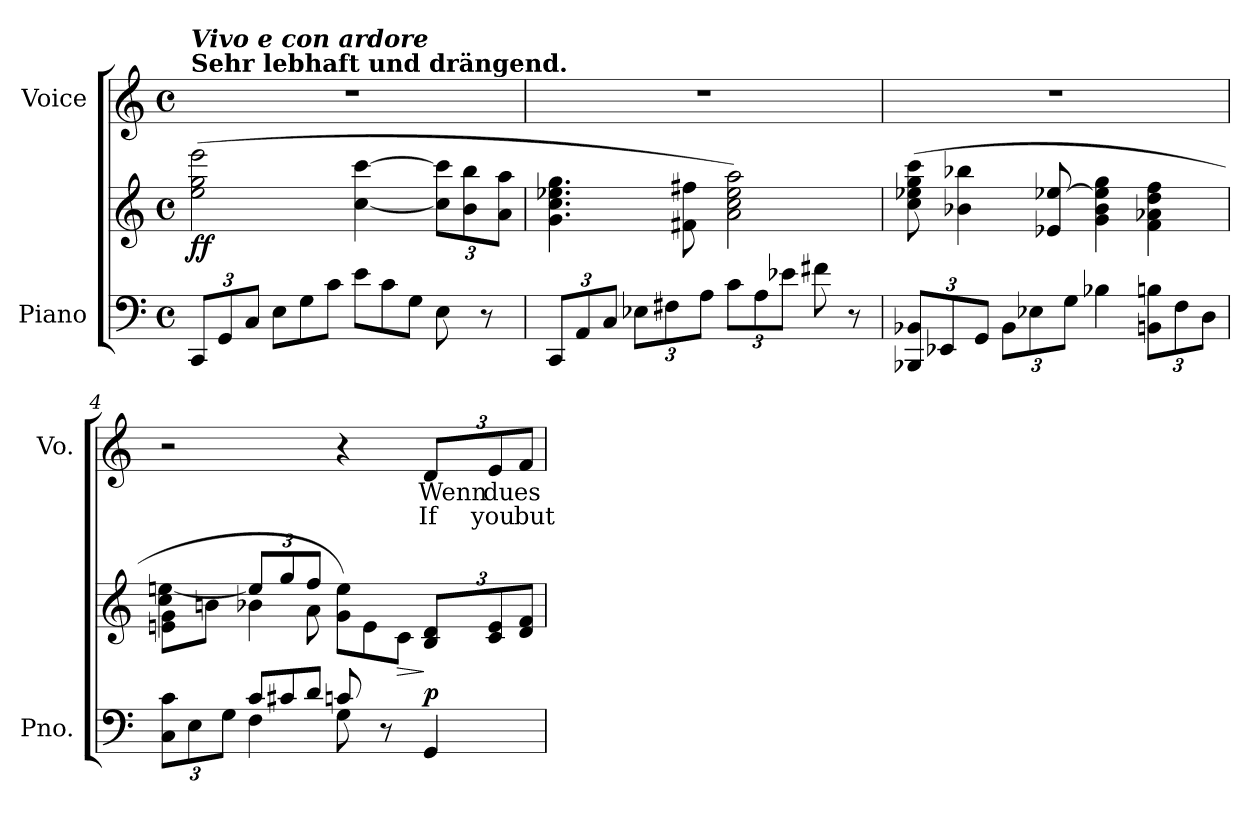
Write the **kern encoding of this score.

**kern	**kern	**dynam	**kern	**text	**text
*part2	*part2	*part2	*part1	*part1	*part1
*staff3	*staff2	*staff2/3	*staff1	*staff1	*staff1
*I"Piano	*	*	*I"Voice	*	*
*I'Pno.	*	*	*I'Vo.	*	*
*clefF4	*clefG2	*	*clefG2	*	*
*k[]	*k[]	*	*k[]	*	*
*M4/4	*M4/4	*	*M4/4	*	*
*met(c)	*met(c)	*	*met(c)	*	*
*Xbrackettup	*	*	*	*	*
=1	=1	=1	=1	=1	=1
!	!	!	!LO:TX:a:B:t=Sehr lebhaft und drängend.	!	!
!	!	!	!LO:TX:a:Bi:t=Vivo e con ardore	!	!
!	!	!LO:DY:b	!	!	!
12CC/L	(2ee\ 2gg\ 2eee\	ff	1r	.	.
12GG/	.	.	.	.	.
12C/J	.	.	.	.	.
*Xtuplet	*	*	*	*	*
12E\L	.	.	.	.	.
12G\	.	.	.	.	.
12c\J	.	.	.	.	.
12e\L	[4cc\ [4ccc\	.	.	.	.
12c\	.	.	.	.	.
12G\J	.	.	.	.	.
*	*Xbrackettup	*	*	*	*
8E\	12cc\] 12ccc\]L	.	.	.	.
.	12b\ 12bb\	.	.	.	.
8r	.	.	.	.	.
.	12a\ 12aa\J	.	.	.	.
=2	=2	=2	=2	=2	=2
*tuplet	*	*	*	*	*
12CC/L	4.g\ 4.cc\ 4.ee-X\ 4.gg\	.	1r	.	.
12AA/	.	.	.	.	.
12C/J	.	.	.	.	.
12E-X\L	.	.	.	.	.
12F#X\	.	.	.	.	.
.	8f#X\ 8ff#X\	.	.	.	.
12A\J	.	.	.	.	.
12c\L	2a\ 2cc\ 2ee-\ 2aa\)	.	.	.	.
12A\	.	.	.	.	.
12e-X\J	.	.	.	.	.
8f#X\	.	.	.	.	.
8r	.	.	.	.	.
=3	=3	=3	=3	=3	=3
12BBB-X/ 12BB-X/L	(8cc\ 8ee-X\ 8gg\ 8ccc\	.	1r	.	.
12EE-X/	.	.	.	.	.
.	4b-X\ 4bb-X\	.	.	.	.
12GG/J	.	.	.	.	.
12BB-\L	.	.	.	.	.
12E-X\	.	.	.	.	.
.	8e-X/ [8ee-X/	.	.	.	.
12G\J	.	.	.	.	.
4B-X\	4g\ 4b-\ 4ee-\] 4gg\	.	.	.	.
12BBn\ 12Bn\L	4f\ 4a-X\ 4dd\ 4ff\	.	.	.	.
12F\	.	.	.	.	.
12D\J	.	.	.	.	.
!!LO:LB:g=z
=4	=4	=4	=4	=4	=4
*^	*^	*	*	*	*
12C\ 12c\L	4ryy	8en\ 8g\L	4cc\ [4een\	.	2r	.	.
12E\	.	.	.	.	.	.	.
.	.	8bn\J	.	.	.	.	.
12G\J	.	.	.	.	.	.	.
*	*Xtuplet	*Xtuplet	*tuplet	*	*	*	*
4F\	12c/L	6b-X\	12ee/L]	.	.	.	.
.	12c#X/	.	12gg/	.	.	.	.
.	12d/J	12a\	12ff/J	.	.	.	.
*	*	*Xtuplet	*	*	*	*	*
8G\	8cn/	12g\ 12ee\L)	2ryy	.	4r	.	.
.	.	12e\	.	.	.	.	.
8r	4.ryy	.	.	.	.	.	.
!	!	!	!	!LO:HP:b	!	!	!
.	.	12c\J	.	>	.	.	.
*	*	*tuplet	*	*	*Xbrackettup	*	*
!	!	!	!	!LO:DY:n=1:a=2	!	!LO:LY:b	!LO:LY:b
4GG/	.	12B/ 12d/L	.	] p	12d/L	Wenn	If
!	!	!	!	!	!	!LO:LY:b	!LO:LY:b
.	.	12c/ 12e/	.	.	12e/	du	you
!	!	!	!	!	!	!LO:LY:b	!LO:LY:b
.	.	12d/ 12f/J	.	.	12f/J	es	but
*v	*v	*	*	*	*	*	*
*	*v	*v	*	*	*	*
=	=	=	=	=	=
*-	*-	*-	*-	*-	*-
